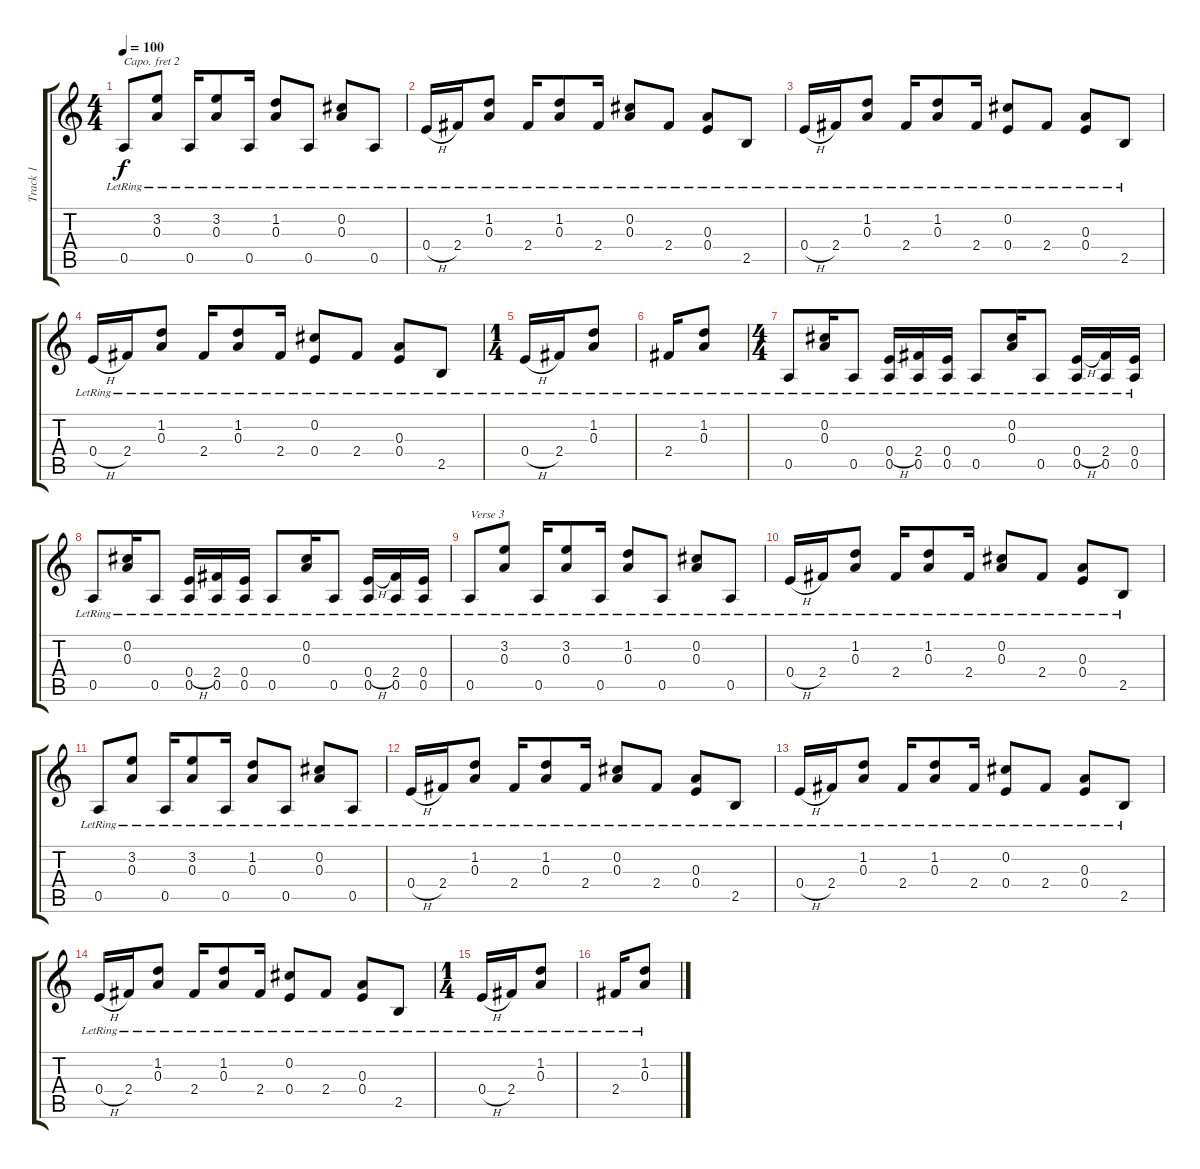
\track ("Track 1" "Track 1") {instrument acousticguitarsteel}
\staff {score tabs}
\capo 2
\tuning (D4 B3 G3 D3 G2 D2) {hide}
\ts (4 4)
\tempo 100
\clef g2
\ks c
0.5{lr}.8{dy f} (3.2{lr} 0.3{lr}).8 0.5{lr}.16 (3.2{lr} 0.3{lr}).8 0.5{lr}.16 (1.2{lr} 0.3{lr}).8 0.5{lr}.8 (0.2{lr} 0.3{lr}).8 0.5{lr}.8 |
0.4{h lr}.16 2.4{lr}.16 (1.2{lr} 0.3{lr}).8 2.4{lr}.16 (1.2{lr} 0.3{lr}).8 2.4{lr}.16 (0.2{lr} 0.3{lr}).8 2.4{lr}.8 (0.3{lr} 0.4{lr}).8 2.5{lr}.8 |
0.4{h lr}.16 2.4{lr}.16 (1.2{lr} 0.3{lr}).8 2.4{lr}.16 (1.2{lr} 0.3{lr}).8 2.4{lr}.16 (0.2{lr} 0.4).8 2.4{lr}.8 (0.3{lr} 0.4{lr}).8 2.5{lr}.8 |
0.4{h lr}.16 2.4{lr}.16 (1.2{lr} 0.3{lr}).8 2.4{lr}.16 (1.2{lr} 0.3{lr}).8 2.4{lr}.16 (0.2{lr} 0.4).8 2.4{lr}.8 (0.3{lr} 0.4{lr}).8 2.5{lr}.8 |
\ts (1 4)
0.4{h lr}.16 2.4{lr}.16 (1.2{lr} 0.3{lr}).8 |
2.4{lr}.16 (1.2{lr} 0.3{lr}).8 |
\ts (4 4)
0.5{lr}.8 (0.2{lr} 0.3{lr}).16 0.5{lr}.8 (0.4{h lr} 0.5).16 (2.4{lr} 0.5).16 (0.4{lr} 0.5).16 0.5{lr}.8 (0.2{lr} 0.3{lr}).16 0.5{lr}.8 (0.4{h lr} 0.5).16 (2.4{lr} 0.5).16 (0.4{lr} 0.5).16 |
0.5{lr}.8 (0.2{lr} 0.3{lr}).16 0.5{lr}.8 (0.4{h lr} 0.5).16 (2.4{lr} 0.5).16 (0.4{lr} 0.5).16 0.5{lr}.8 (0.2{lr} 0.3{lr}).16 0.5{lr}.8 (0.4{h lr} 0.5).16 (2.4{lr} 0.5).16 (0.4{lr} 0.5).16 |
0.5{lr}.8{txt "Verse 3"} (3.2{lr} 0.3{lr}).8 0.5{lr}.16 (3.2{lr} 0.3{lr}).8 0.5{lr}.16 (1.2{lr} 0.3{lr}).8 0.5{lr}.8 (0.2{lr} 0.3{lr}).8 0.5{lr}.8 |
0.4{h lr}.16 2.4{lr}.16 (1.2{lr} 0.3{lr}).8 2.4{lr}.16 (1.2{lr} 0.3{lr}).8 2.4{lr}.16 (0.2{lr} 0.3{lr}).8 2.4{lr}.8 (0.3{lr} 0.4{lr}).8 2.5{lr}.8 |
0.5{lr}.8 (3.2{lr} 0.3{lr}).8 0.5{lr}.16 (3.2{lr} 0.3{lr}).8 0.5{lr}.16 (1.2{lr} 0.3{lr}).8 0.5{lr}.8 (0.2{lr} 0.3{lr}).8 0.5{lr}.8 |
0.4{h lr}.16 2.4{lr}.16 (1.2{lr} 0.3{lr}).8 2.4{lr}.16 (1.2{lr} 0.3{lr}).8 2.4{lr}.16 (0.2{lr} 0.3{lr}).8 2.4{lr}.8 (0.3{lr} 0.4{lr}).8 2.5{lr}.8 |
0.4{h lr}.16 2.4{lr}.16 (1.2{lr} 0.3{lr}).8 2.4{lr}.16 (1.2{lr} 0.3{lr}).8 2.4{lr}.16 (0.2{lr} 0.4).8 2.4{lr}.8 (0.3{lr} 0.4{lr}).8 2.5{lr}.8 |
0.4{h lr}.16 2.4{lr}.16 (1.2{lr} 0.3{lr}).8 2.4{lr}.16 (1.2{lr} 0.3{lr}).8 2.4{lr}.16 (0.2{lr} 0.4).8 2.4{lr}.8 (0.3{lr} 0.4{lr}).8 2.5{lr}.8 |
\ts (1 4)
0.4{h lr}.16 2.4{lr}.16 (1.2{lr} 0.3{lr}).8 |
2.4{lr}.16 (1.2{lr} 0.3{lr}).8
